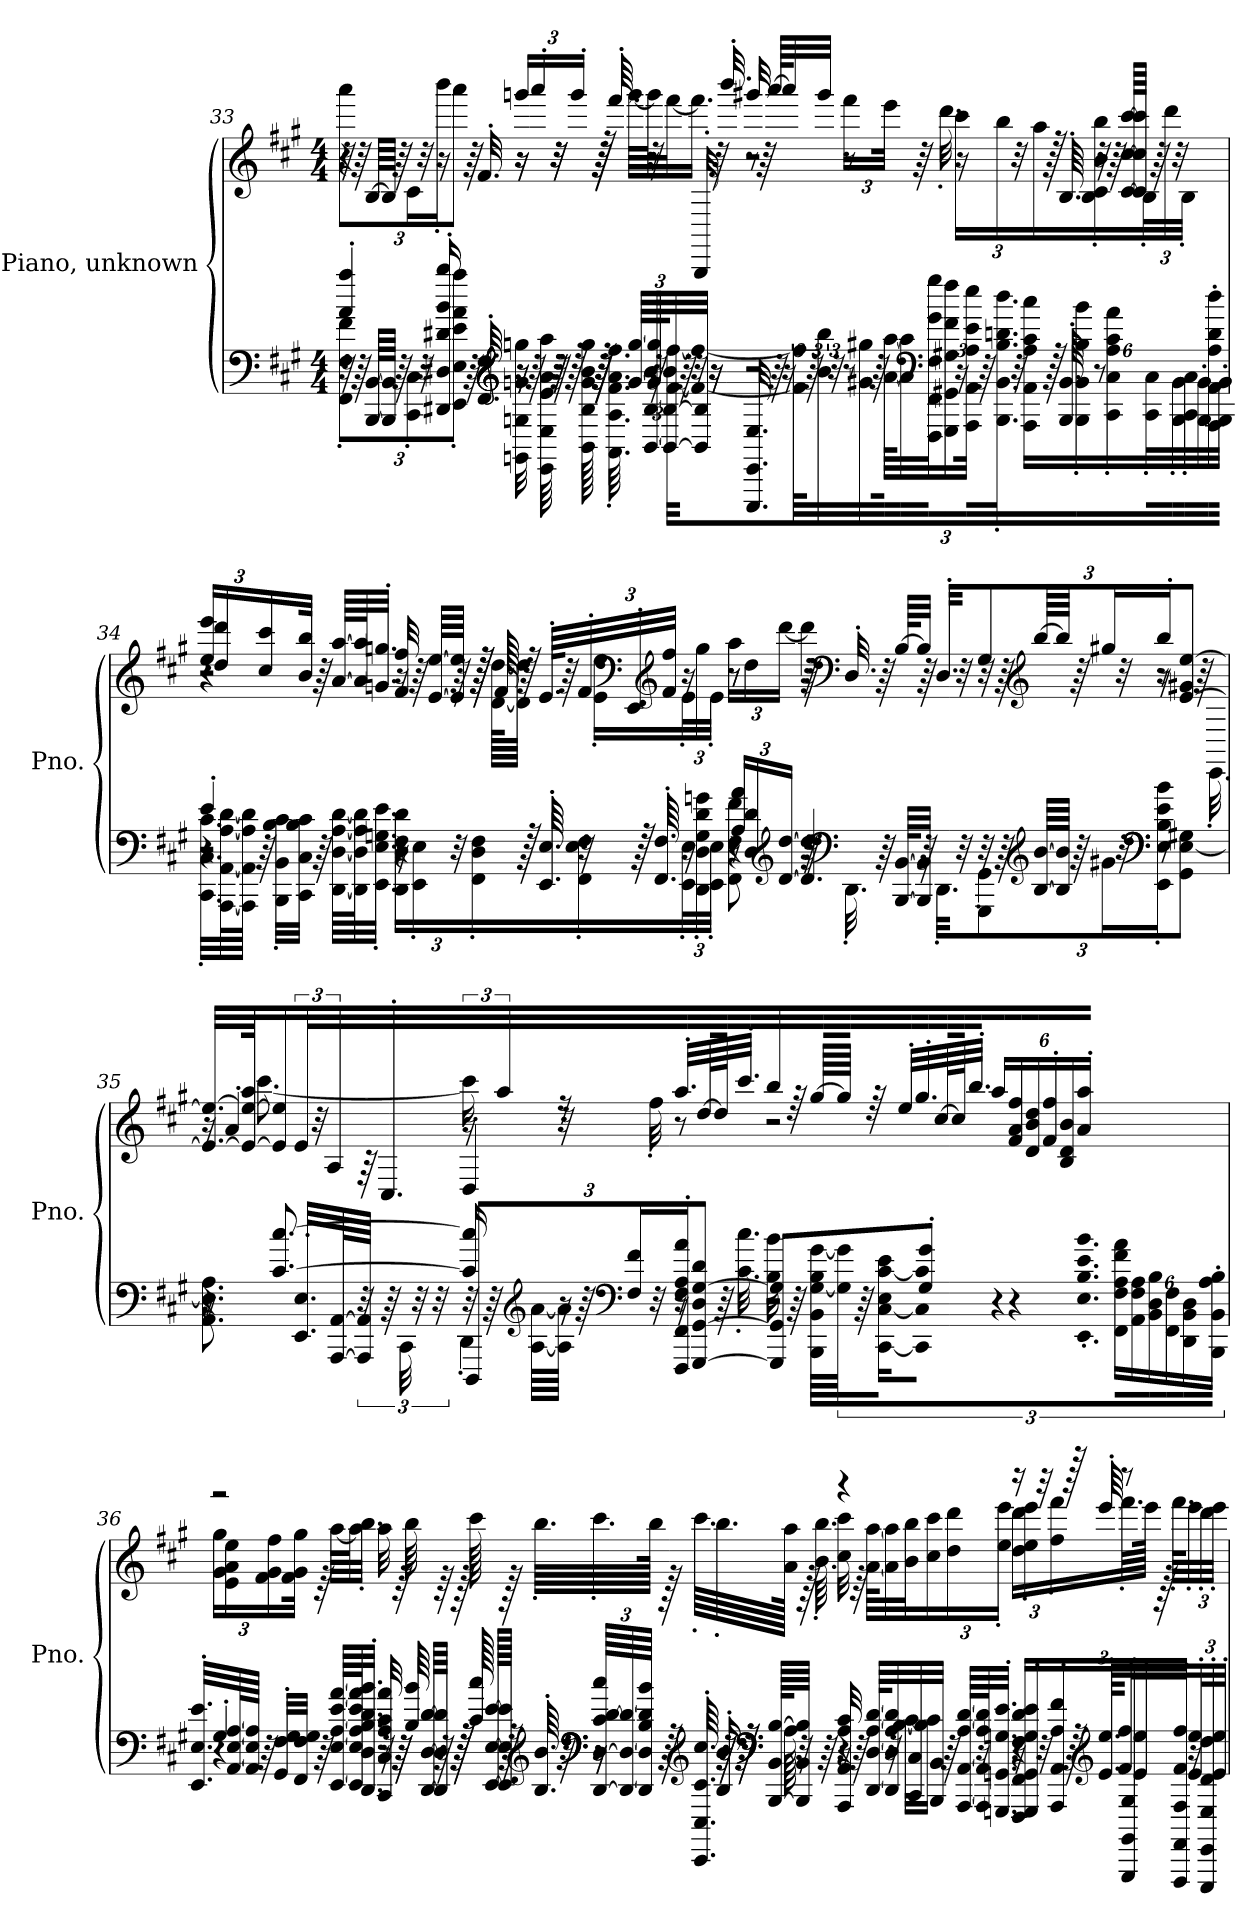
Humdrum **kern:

**kern	**kern
*part1	*part1
*staff2	*staff1
*I"Piano, unknown	*
*I'Pno.	*
!!LO:LB:g=z
*clefF4	*clefG2
*k[f#c#g#]	*k[f#c#g#]
*M4/4	*M4/4
=33	=33
*^	*^
*	*Xbrackettup	*	*Xbrackettup
*	*^	*	*^
4a/' 4aa/'	12FF#\' 12F#\' 12f#\'L	32r	4r	12aaa\L	32r
.	.	64r	.	.	64r
.	.	[64BBB/ [64BB/LLLL	.	.	[64B/LLLL
.	.	64BBB/] 64BB/]JJJJ	.	.	64B/JJJJ]
.	.	64r	.	.	64r
.	12CC#\' 12C#\'	.	.	24c#\L	.
.	.	32r	.	.	32r
.	.	16DD#X/' 16D#X/' 16d#X/' 16b/' 16bb/'	.	24bbb'\J	16r
.	12EE\' 12E\' 12e\' 12a\' 12aa\'J	.	.	12aaa\J	.
.	.	64r	.	.	64r
.	.	32.FF#/' 32.F#/'	.	.	32.f#'/
*clefG2	*	*	*	*	*
16r	32GGn\ 32Gn\ 32gn\ 32ggn\	16r	16r	16r	24gggn/LL
.	64r	.	.	.	.
.	.	.	.	.	24aaa'/
.	64EE\ 64E\ 64e\ 64a\ 64aa\	.	.	.	.
32r	64r	32r	32r	32r	.
.	128r	.	.	.	.
.	.	.	.	.	24ggg'/JJ
.	128BB\ 128B\ 128g\ 128b\ 128gg\	.	.	.	.
64r	128r	64r	128r	64r	.
.	64.AA\' 64.A\' 64.f#\' 64.a\' 64.ff#\'	.	64.fff#'/	.	.
[64g/ [64gg/LLLL	.	[64BB/ [64B/ [64b/KLLL	.	[64ggg\LLLL	.
*	*brackettup	*	*	*	*
64g/] 64gg/]JJJJ	96r	32BB/_ 32B/_ 32b/]	8r	96ggg\J]	32r
.	[48f#\ [48ff#\LLL	.	.	[48fff#\J	.
64r	.	.	.	.	.
32r	32f#\_ 32ff#\_	32BB/] 32B/]JJJ	.	16.fff#\JJ]	32BBB'/
16r	96f#\] 96ff#\]JJJk	16r	.	.	64r
.	96r	.	.	.	.
.	.	.	.	.	32.bbb'/
.	48b\ 48bb\	.	.	.	.
.	48r	.	.	.	.
2r	32g#X\ 32gg#X\	32.EEE/ 32.EE/ 32.E/	2r	8r	32ggg#X/
.	64r	.	.	.	64r
.	[64a\ [64aa\KLLL	64r	.	.	[64aaa/KLLL
.	32a\] 32aa\]	16r	.	.	32aaa/]
*clefF4	*	*	*	*	*
.	32FFF#\ 32FF#\ 32F#\ 32g#\ 32gg#\J	.	.	.	32ggg#/JJJ
*	*Xbrackettup	*	*	*	*
.	24GGG#\ 24GG#X\ 24G#X\ 24f#\ 24ff#\	8r	.	24fff#\LL	8r
.	48AAA\ 48AA\ 48A\ 48e\ 48ee\JJk	.	.	48eee\JJk	.
.	64r	.	.	64r	.
.	32.BBB\' 32.BB\' 32.B\' 32.dn\' 32.dd\'	.	.	32.ddd'\	.
.	24AAA\ 24AA\ 24A\ 24c#\ 24cc#\LL	16r	.	24ccc#\LL	16r
.	24BBB\' 24BB\' 24B\' 24b\'	.	.	24bb\	.
.	.	32r	.	.	32r
.	24CC#\' 24C#\' 24A\' 24c#\' 24a\'	.	.	24aa\	.
.	.	128r	.	.	128r
.	.	64.BBB/' 64.BB/'	.	.	64.B'/
.	48CC#\' 48C#\'L	8r	.	16B\' 16c#\' 16b\' 16bb\'	32r
.	48BBB\' 48BB\'	.	.	.	.
.	.	.	.	.	64r
.	48CC#\' 48C#\'	.	.	.	.
.	.	.	.	.	[64c#/ [64cc#/ [64ccc#/LLLL
.	48BBB\' 48BB\'	.	.	48B'\L	64c#/] 64cc#/] 64ccc#/]JJJJ
.	.	.	.	.	64r
.	48AAA\' 48AA\' 48A\' 48d\' 48dd\'	.	.	48ddd\	.
.	.	.	.	.	32r
.	48BBB\' 48BB\'JJJ	.	.	48B'\JJJ	.
!!LO:LB:g=z	!!	!!
=34	=34	=34	=34	=34	=34
*	*	*^	*	*	*
4e'/	32.CC#\' 32.C#\' 32.c#\'LLL	4r	2r	24ee/ 24eee/LL	4r	2r
.	.	.	.	24dd/ 24ddd/	.	.
.	[64AAA\ [64AA\ [64A\ [64d\L	.	.	.	.	.
.	64AAA\] 64AA\] 64A\] 64d\]JJJJ	.	.	.	.	.
.	64r	.	.	.	.	.
.	.	.	.	24cc#/ 24ccc#/	.	.
.	32BBB\' 32BB\' 32B\' 32c#\'LLL	.	.	.	.	.
.	32CC#\ 32C#\ 32B\ 32c#\JJJ	.	.	32b/ 32bb/JJk	.	.
.	64r	.	.	64r	.	.
.	[64DD\ [64D\ [64A\ [64d\LLLL	.	.	[64a/ [64aa/LLLL	.	.
.	64DD\] 64D\] 64A\] 64d\]J	.	.	64a/] 64aa/]J	.	.
.	32.EE\' 32.E\' 32.Gn\' 32.e\'JJJ	.	.	32.gn/' 32.ggn/'JJJ	.	.
4r	24DD\ 24D\ 24F#\ 24d\LL	16r	.	32f#/ 32ff#/	16r	.
.	.	.	.	64r	.	.
.	24EE\' 24E\'	.	.	.	.	.
.	.	.	.	[64e/ [64ee/LLLL	.	.
.	.	32r	.	64e/] 64ee/]JJJJ	64r	.
.	.	.	.	128r	128r	.
.	24FF#\' 24D\' 24F#\'	.	.	.	.	.
.	.	.	.	128f#/	[128d\ [128dd\KLLLL	.
.	.	128r	.	128r	64d\] 64dd\]JJJJ	.
.	.	64.EE/' 64.E/'	.	64.e'/KLLL	.	.
.	.	.	.	.	64r	.
.	16FF#\' 16E\' 16F#\'	32r	.	48f#'/	16e\' 16ee\'LL	.
*	*	*	*	*clefF4	*	*
.	.	.	.	48EE'/	.	.
.	.	128r	.	.	.	.
.	.	64.FF#/' 64.F#/'	.	.	.	.
*	*	*	*	*clefG2	*	*
.	.	.	.	48f#/ 48ff#/JJJ	.	.
.	48EE\' 48E\'L	16r	.	16r	48e'\L	.
.	48DD\' 48D\' 48G\' 48d\' 48gn\'	.	.	.	48gg\	.
.	48EE\' 48E\'JJJ	.	.	.	48e'\JJJ	.
8r	8FF#\ 8F#\ 8f#\	24A/ 24a/LL	4r	8r	24aa\LL	8r
.	.	24D/ 24d/	.	.	24dd\	.
*clefG2	*	*	*	*	*	*
.	.	[24d/ [24dd/JJ	.	.	[24ddd\JJ	.
32r	64r	4.d/] 4.dd/]	.	64r	4ddd\]	32r
*clefF4	*	*	*	*clefF4	*	*
.	32.DD'\	.	.	32.D'/	.	.
64r	.	.	.	.	.	64r
[64BBB/ [64BB/KLLL	.	.	.	.	.	[64B/KLLL
32BBB/] 32BB/]JJJ	64r	.	.	64r	.	32B/JJJ]
.	32.DD'\KKL	.	.	32.D'/KKL	.	.
32r	.	.	.	.	.	32r
32r	12GGG#\	.	4GG#'\	12G#/	.	32r
64r	.	.	.	.	.	64r
*clefG2	*	*	*	*clefG2	*	*
[64B/ [64b/LLLL	.	.	.	.	.	[64bb/LLLL
64B/] 64b/]JJJJ	.	.	.	.	.	64bb/JJJJ]
64r	.	.	.	.	.	64r
.	24g#X\L	.	.	24gg#X/L	.	.
32r	.	.	.	.	.	32r
*clefF4	*	*	*	*	*	*
8r	24EE\' 24E\' 24B\' 24e\' 24b\'J	.	.	24bb'/J	16r	8r
.	12GG#\ [12E\ 12G#X\J	.	.	[12e/ 12g#X/ [12ee/J	.	.
.	.	.	.	.	64r	.
.	.	.	.	.	32.EE'\	.
!!LO:LB:g=z	!!	!!
=35	=35	=35	=35	=35	=35	=35
16r	8.AA\ 8.E\] 8.A\	8r	4r	32.e/_ 32.ee/_LLL	16r	4a'/
.	.	.	.	64e/_ 64ee/_ 64aa/JK	.	.
[8.c#/ [8.cc#/	.	.	.	16e/] 16ee/]	[8.ccc#\	.
*	*	*	*	*brackettup	*	*
.	.	32.EE/' 32.E/'LLL	.	48e/JJk	.	.
.	.	.	.	48r	.	.
.	.	.	.	48A/	.	.
.	.	[64AAA/ [64AA/L	.	.	.	.
*	*brackettup	*	*	*	*	*
.	48r	64AAA/] 64AA/]JJJJ	.	64r	.	.
.	.	64r	.	32.C#'/	.	.
.	48CC#\	.	.	.	.	.
.	.	32r	.	.	.	.
.	48r	.	.	.	.	.
*	*	*Xbrackettup	*	*	*	*
16c#/] 16cc#/]	32r	12DDD/L	4DD'\	24r	16ccc#\]	4D'/
.	64r	.	.	.	.	.
.	.	.	.	48aa/	.	.
*clefG2	*	*	*	*	*	*
.	[64A\ [64a\LLLL	.	.	.	.	.
16r	64A\] 64a\]JJJJ	.	.	16r	32r	.
.	64r	.	.	.	.	.
*clefF4	*	*	*	*	*	*
.	.	24F#/ 24f#/L	.	.	.	.
.	32r	.	.	.	32ff#'\	.
8r	16r	24FFF#/' 24FF#/' 24F#/' 24A/' 24a/'J	.	32.aa'/LLL	8r	.
.	.	[12GGG#/ [12GG#/ 12D/ [12G#/ 12d/J	.	.	.	.
.	.	.	.	[64dd/L	.	.
.	64r	.	.	64dd/J]	.	.
.	32.c#\' 32.cc#\'	.	.	32.ccc#'/JJJ	.	.
2r	32B\ 32b\	8GGG#/] 8GG#/] 8G#/]L	2r	32bb/	2r	2r
.	64r	.	.	64r	.	.
.	64BBB\ 64BB\ [64G#\ 64B\ [64g#\LLLL	.	.	[64gg#/LLLL	.	.
*	*brackettup	*	*	*	*	*
.	96G#\] 96g#\]JJJJ	.	.	64gg#/JJJJ]	.	.
.	96r	.	.	.	.	.
.	.	.	.	64r	.	.
.	[24CC#\ [24C#\ 24E\ [24c#\ 24e\LL	.	.	.	.	.
.	.	.	.	32ee'/LLL	.	.
.	16CC#\] 16C#\] 16c#\]JJ	8G#/' 8g#/'J	.	32.gg#'/	.	.
.	.	.	.	[64cc#/L	.	.
.	64r	.	.	64cc#/J]	.	.
.	32.EE\' 32.E\' 32.B\' 32.e\' 32.b\'	.	.	32.bb'/JJJ	.	.
*	*Xbrackettup	*	*	*Xbrackettup	*	*
.	24FF#\ 24F#\ 24A\ 24f#\ 24a\LL	4r	.	24aa/LL	.	.
.	24AA\ 24F#\ 24A\	.	.	24f#/ 24a/ 24ff#/	.	.
.	24BB\ 24D\ 24B\	.	.	24d/ 24b/ 24dd/	.	.
.	24FF#\ 24F#\	.	.	24f#/' 24ff#/'	.	.
.	24DD\ 24BB\ 24D\	.	.	24B/ 24d/ 24b/	.	.
.	24BBB\' 24BB\' 24A\' 24B\'JJ	.	.	24a/' 24aa/'JJ	.	.
*	*	*v	*v	*	*	*
*	*	*	*	*v	*v
!!LO:LB:g=z
=36	=36	=36	=36	=36
4G#'/	4r	32.EE/' 32.E/' 32.e/'LLL	2r	24g#\ 24gg#\LL
.	.	.	.	24e\ 24a\ 24ee\
.	.	[64AA/ [64E/ [64A/L	.	.
.	.	64AA/] 64E/] 64A/]JJJJ	.	.
.	.	64r	.	.
.	.	.	.	24f#\ 24g#\ 24ff#\
.	.	32GG#/' 32F#/' 32G#/'LLL	.	.
.	.	32FF#/ 32F#/ 32G#/JJJ	.	32f#\ 32g#\ 32gg#\JJk
.	.	64r	.	64r
.	.	[64EE/ [64E/ [64A/ [64e/ [64a/LLLL	.	[64aa\LLLL
.	.	64EE/] 64E/] 64A/] 64e/] 64a/]J	.	64aa\J]
.	.	32.DD/' 32.D/' 32.B/' 32.d/' 32.b/'JJJ	.	32.bb'\JJJ
32r	8r	32CC#/ 32C#/ 32A/ 32c#/ 32a/	.	32aa\
64r	.	64r	.	64r
64B/ 64b/	.	[64DD/ [64D/ [64d/LLLL	.	64bb\
64r	.	64DD/] 64D/] 64d/]JJJJ	.	64r
128r	.	128r	.	128r
128c#/ 128cc#/	.	[128EE/ [128E/ [128e/KLLLL	.	128ccc#\
128r	.	64EE/] 64E/] 64e/]JJJJ	.	128r
*clefG2	*	*	*	*
64.B/' 64.b/'	.	.	.	64.bb'\LLLL
.	.	64r	.	.
*clefF4	*	*	*	*
16r	16r	[96DD/ [96D/ 96c#/ [96d/ 96cc#/LLLL	.	64.ccc#'\
.	.	96DD/_ 96D/_ 96d/_	.	.
.	.	96DD/] 96D/] 96B/ 96d/] 96b/JJJJ	.	.
.	.	.	.	128bb\JJJJk
.	.	128r	.	128r
*clefG2	*	*	*	*
.	.	64.CC#/' 64.C#/' 64.c#/' 64.cc#/'	.	64.ccc#'\LLLL
16B/' 16b/'	64r	64r	.	64.bb'\
.	128r	128r	.	.
*clefF4	*	*	*	*
.	128A\	[128BBB/ [128BB/ [128B/KLLLL	.	128a\ 128aa\JJJJk
.	32r	64BBB/] 64BB/] 64B/]JJJJ	.	128r
.	.	.	.	64.b\' 64.bb\'
.	.	64r	.	.
4r	16r	32AAA/ 32AA/ 32A/ 32c#/	4r	32cc#\ 32ccc#\
.	.	64r	.	64r
.	.	[64DD/ [64D/ [64A/ [64d/KLLL	.	[64a\ [64aa\KLLL
.	32r	32DD/] 32D/] 32A/] 32d/]	.	32a\] 32aa\]
.	[32B\ [32c#\KLL	32CC#/ 32C#/	.	32b\ 32bb\J
.	16B\] 16c#\]JJ	32BBB/ 32BB/JJJ	.	24cc#\ 24ccc#\
.	.	64r	.	.
.	.	.	.	24dd\ 24ddd\
.	.	[64AAA/ [64AA/ [64A/ [64d/LLLL	.	.
.	16r	64AAA/] 64AA/] 64A/] 64d/]J	.	.
.	.	32.GGGn/' 32.GGn/' 32.Gn/' 32.e/'JJJ	.	.
.	.	.	.	24ee\' 24eee\'JJ
16r	4r	24FFF#/ 24FF#/ 24F#/ 24d/LL	16r	24dd\ 24ddd\LL
.	.	24GGG/' 24GG/' 24G/' 24e/'	.	24ee\' 24eee\'
32r	.	.	32r	.
.	.	24AAA/' 24AA/' 24A/' 24f#/'	.	24ff#\' 24fff#\'
128r	.	.	128r	.
*clefG2	*	*	*	*
64.e/' 64.ee/'KKLL	.	.	64.eee'/	.
16GGG/' 16GG/' 16G/'	.	48f#/' 48ff#/'L	8r	64.fff#'\LL
.	.	48e/' 48ee/'	.	.
.	.	.	.	128eee\JJJJk
.	.	.	.	128r
.	.	.	.	64.fff#'\KLLL
.	.	48FFF#/' 48FF#/' 48F#/' 48f#/' 48ff#/'JJJ	.	.
48e/' 48ee/'L	.	16r	.	48eee'\
48EEE/' 48EE/' 48E/' 48d/' 48dd/'	.	.	.	48ddd'\
48e/' 48ee/'JJJ	.	.	.	48eee'\JJJ
*v	*v	*v	*	*
*	*v	*v
=	=
*-	*-
